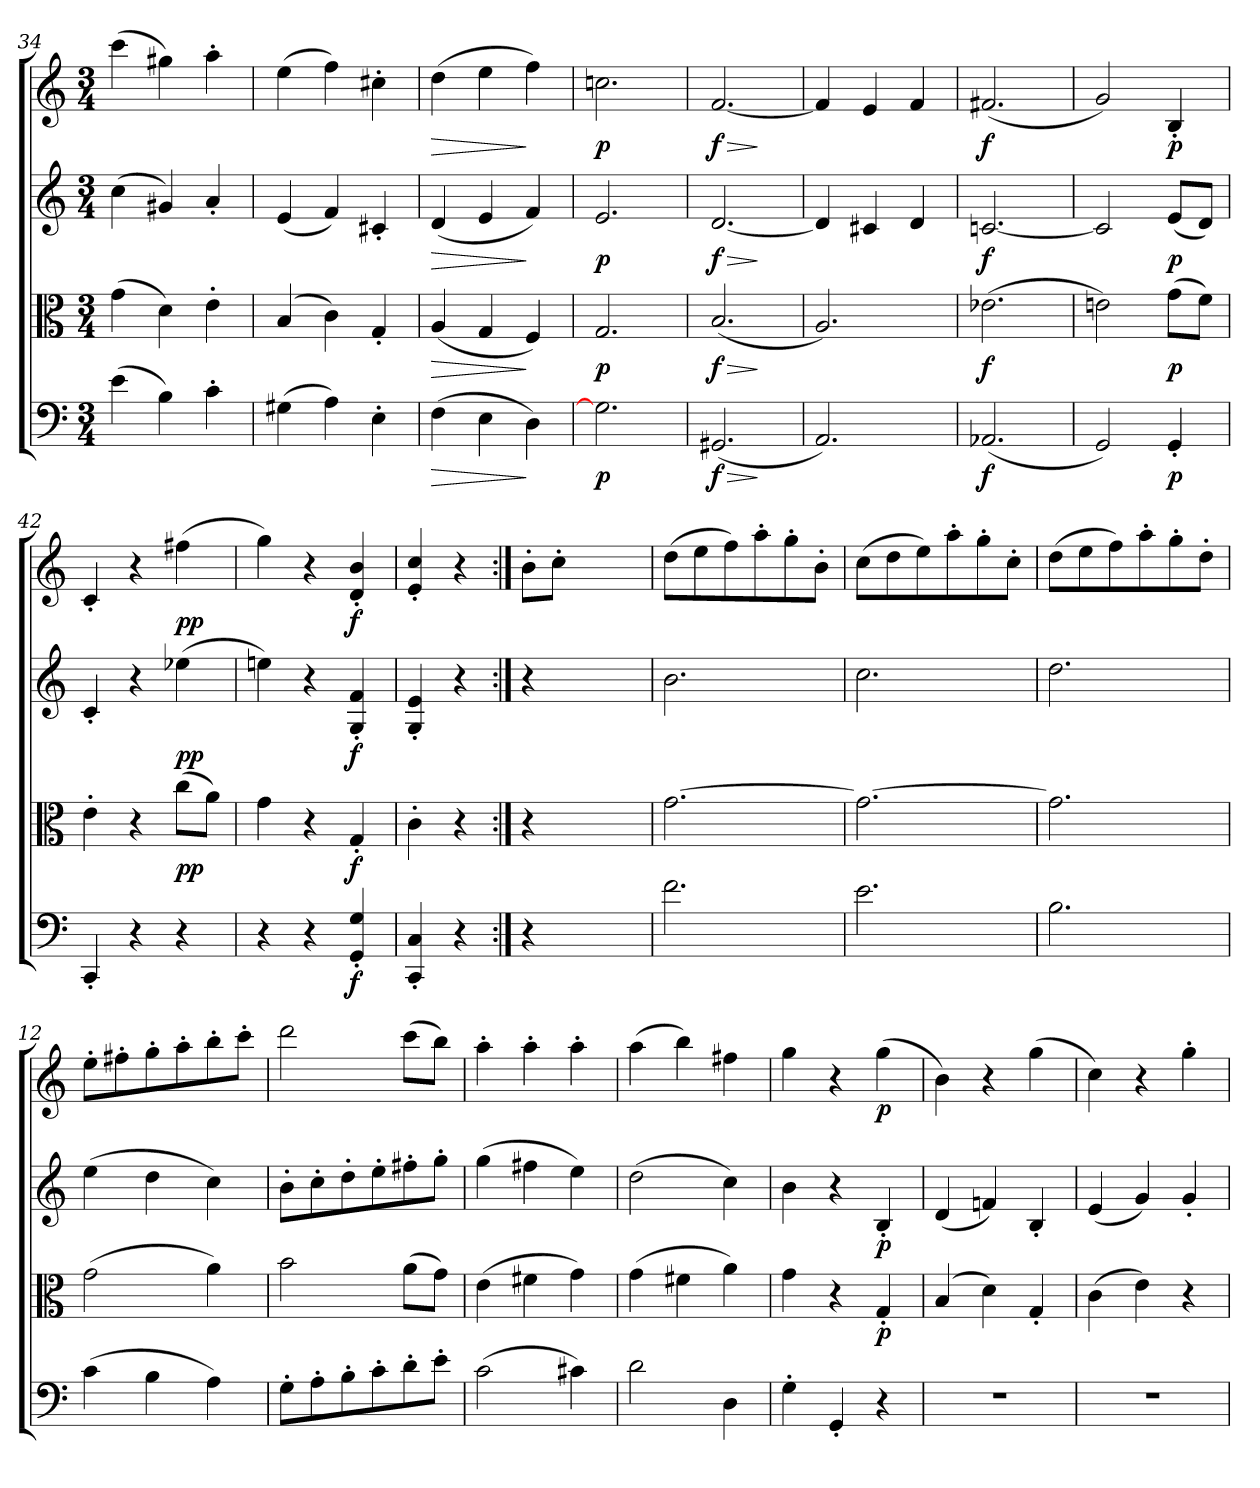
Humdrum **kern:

**kern	**dynam	**kern	**dynam	**kern	**dynam	**kern	**dynam
*part4	*part4	*part3	*part3	*part2	*part2	*part1	*part1
*staff4	*staff4	*staff3	*staff3	*staff2	*staff2	*staff1	*staff1
*clefF4	*	*clefC3	*	*clefG2	*	*clefG2	*
*k[]	*	*k[]	*	*k[]	*	*k[]	*
*C:	*	*C:	*	*C:	*	*C:	*
*M3/4	*	*M3/4	*	*M3/4	*	*M3/4	*
=34	=34	=34	=34	=34	=34	=34	=34
(4e\	.	(4g\	.	(4cc\	.	(4ccc\	.
4B\)	.	4d\)	.	4g#X/)	.	4gg#X\)	.
4c'\	.	4e'\	.	4a'/	.	4aa'\	.
=35	=35	=35	=35	=35	=35	=35	=35
(4G#X\	.	(4B/	.	(4e/	.	(4ee\	.
4A\)	.	4c\)	.	4f/)	.	4ff\)	.
4E'\	.	4G'/	.	4c#X'/	.	4cc#X'\	.
=36	=36	=36	=36	=36	=36	=36	=36
!	!LO:HP:b	!	!LO:HP:b	!	!LO:HP:b	!	!LO:HP:b
(4F\	>	(4A/	>	(4d/	>	(4dd\	>
4E\	.	4G/	.	4e/	.	4ee\	.
4D\)	]	4F/)	]	4f/)	]	4ff\)	]
=37	=37	=37	=37	=37	=37	=37	=37
2.Gn\]	p	2.G/	p	2.e/	p	2.ccn\	p
=38	=38	=38	=38	=38	=38	=38	=38
!	!LO:HP:b	!	!LO:HP:b	!	!LO:HP:b	!	!LO:HP:b
(2.GG#X/	> f	(2.B/	> f	[2.d/	> f	[2.f/	> f
.	]	.	]	.	]	.	]
=39	=39	=39	=39	=39	=39	=39	=39
2.AA/)	.	2.A/)	.	4d/]	.	4f/]	.
.	.	.	.	4c#X/	.	4e/	.
.	.	.	.	4d/	.	4f/	.
=40	=40	=40	=40	=40	=40	=40	=40
(2.AA-X/	f	(2.e-X\	f	[2.cn/	f	(2.f#X/	f
=41	=41	=41	=41	=41	=41	=41	=41
2GG/)	.	2en\)	.	2c/]	.	2g/)	.
4GG'/	p	(8g\L	p	(8e/L	p	4B'/	p
.	.	8f\J)	.	8d/J)	.	.	.
=42	=42	=42	=42	=42	=42	=42	=42
4CC'/	.	4e'\	.	4c'/	.	4c'/	.
4r	.	4r	.	4r	.	4r	.
4r	.	(8cc\L	pp	(4ee-X\	pp	(4ff#X\	pp
.	.	8a\J)	.	.	.	.	.
=43	=43	=43	=43	=43	=43	=43	=43
4r	.	4g\	.	4een\)	.	4gg\)	.
4r	.	4r	.	4r	.	4r	.
4GG'/ 4G'/	f	4G'/	f	4G'/ 4f'/	f	4d'/ 4b'/	f
=44	=44	=44	=44	=44	=44	=44	=44
4CC'/ 4C'/	.	4c'\	.	4G'/ 4e'/	.	4e'/ 4cc'/	.
4r	.	4r	.	4r	.	4r	.
=:|!	=:|!	=:|!	=:|!	=:|!	=:|!	=:|!	=:|!
4r	.	4r	.	4r	.	8b'\L	.
.	.	.	.	.	.	8cc'\J	.
2ryy	.	2ryy	.	2ryy	.	2ryy	.
=9	=9	=9	=9	=9	=9	=9	=9
2.f\	.	[2.g\	.	2.b\	.	(8dd\L	.
.	.	.	.	.	.	8ee\	.
.	.	.	.	.	.	8ff\)	.
.	.	.	.	.	.	8aa'\	.
.	.	.	.	.	.	8gg'\	.
.	.	.	.	.	.	8b'\J	.
=10	=10	=10	=10	=10	=10	=10	=10
2.e\	.	2.g\_	.	2.cc\	.	(8cc\L	.
.	.	.	.	.	.	8dd\	.
.	.	.	.	.	.	8ee\)	.
.	.	.	.	.	.	8aa'\	.
.	.	.	.	.	.	8gg'\	.
.	.	.	.	.	.	8cc'\J	.
=11	=11	=11	=11	=11	=11	=11	=11
2.B\	.	2.g\]	.	2.dd\	.	(8dd\L	.
.	.	.	.	.	.	8ee\	.
.	.	.	.	.	.	8ff\)	.
.	.	.	.	.	.	8aa'\	.
.	.	.	.	.	.	8gg'\	.
.	.	.	.	.	.	8dd'\J	.
=12	=12	=12	=12	=12	=12	=12	=12
(4c\	.	(2g\	.	(4ee\	.	8ee'\L	.
.	.	.	.	.	.	8ff#X'\	.
4B\	.	.	.	4dd\	.	8gg'\	.
.	.	.	.	.	.	8aa'\	.
4A\)	.	4a\)	.	4cc\)	.	8bb'\	.
.	.	.	.	.	.	8ccc'\J	.
=13	=13	=13	=13	=13	=13	=13	=13
8G'\L	.	2b\	.	8b'\L	.	2ddd\	.
8A'\	.	.	.	8cc'\	.	.	.
8B'\	.	.	.	8dd'\	.	.	.
8c'\	.	.	.	8ee'\	.	.	.
8d'\	.	(8a\L	.	8ff#X'\	.	(8ccc\L	.
8e'\J	.	8g\J)	.	8gg'\J	.	8bb\J)	.
=14	=14	=14	=14	=14	=14	=14	=14
(2c\	.	(4e\	.	(4gg\	.	4aa'\	.
.	.	4f#X\	.	4ff#X\	.	4aa'\	.
4c#X\)	.	4g\)	.	4ee\)	.	4aa'\	.
=15	=15	=15	=15	=15	=15	=15	=15
2d\	.	(4g\	.	(2dd\	.	(4aa\	.
.	.	4f#X\	.	.	.	4bb\)	.
4D\	.	4a\)	.	4cc\)	.	4ff#X\	.
=16	=16	=16	=16	=16	=16	=16	=16
4G'\	.	4g\	.	4b\	.	4gg\	.
4GG'/	.	4r	.	4r	.	4r	.
4r	.	4G'/	p	4B'/	p	(4gg\	p
=17	=17	=17	=17	=17	=17	=17	=17
2.r	.	(4B/	.	(4d/	.	4b\)	.
.	.	4d\)	.	4fn/)	.	4r	.
.	.	4G'/	.	4B'/	.	(4gg\	.
=18	=18	=18	=18	=18	=18	=18	=18
2.r	.	(4c\	.	(4e/	.	4cc\)	.
.	.	4e\)	.	4g/)	.	4r	.
.	.	4r	.	4g'/	.	4gg'\	.
=	=	=	=	=	=	=	=
*-	*-	*-	*-	*-	*-	*-	*-
